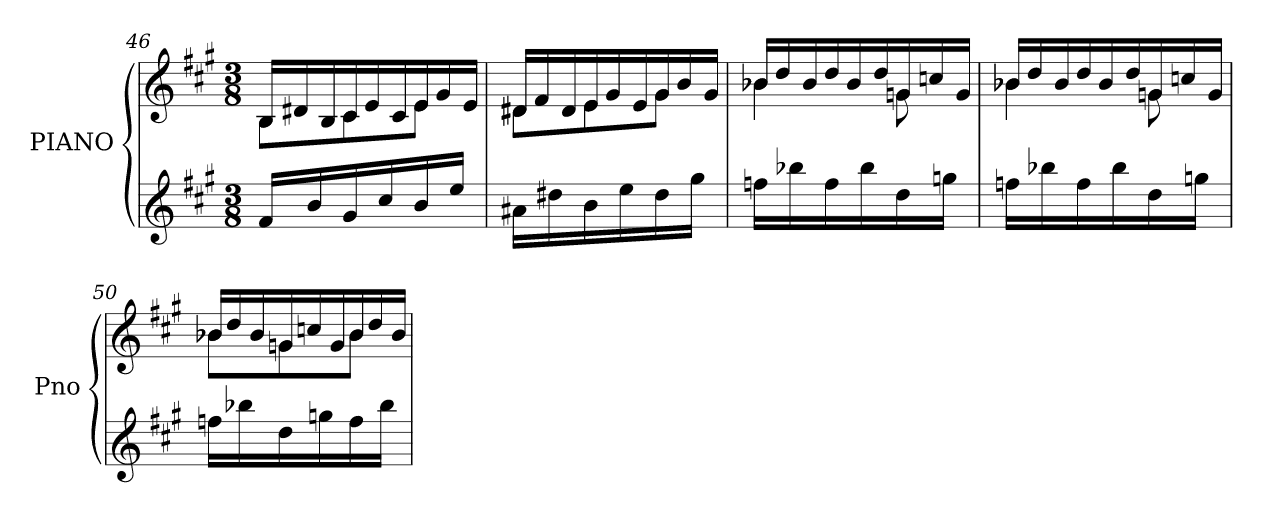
**kern	**kern
*part1	*part1
*staff2	*staff1
*I"PIANO	*
*I'Pno	*
!!LO:PB:g=z
*clefG2	*clefG2
*k[f#c#g#]	*k[f#c#g#]
*M3/8	*M3/8
*	*Xtuplet
=46	=46
*	*^
16f#/LL	24B/LL	8B\L
.	24d#X/	.
16b/	.	.
.	24B/	.
16g#/	24c#/	8c#\
.	24e/	.
16cc#/	.	.
.	24c#/	.
16b/	24e/	8e\J
.	24g#/	.
16ee/JJ	.	.
.	24e/JJ	.
=47	=47	=47
16a#X\LL	24d#X/LL	8d#\L
.	24f#/	.
16dd#X\	.	.
.	24d#/	.
16b\	24e/	8e\
.	24g#/	.
16ee\	.	.
.	24e/	.
16dd#\	24g#/	8g#\J
.	24b/	.
16gg#\JJ	.	.
.	24g#/JJ	.
=48	=48	=48
16ffn\LL	24b-X/LL	4b-\
.	24dd/	.
16bb-X\	.	.
.	24b-/	.
16ff\	24dd/	.
.	24b-/	.
16bb-\	.	.
.	24dd/	.
16dd\	24gn/	8g\
.	24ccn/	.
16ggn\JJ	.	.
.	24g/JJ	.
=49	=49	=49
16ffn\LL	24b-X/LL	4b-\
.	24dd/	.
16bb-X\	.	.
.	24b-/	.
16ff\	24dd/	.
.	24b-/	.
16bb-\	.	.
.	24dd/	.
16dd\	24gn/	8g\
.	24ccn/	.
16ggn\JJ	.	.
.	24g/JJ	.
=50	=50	=50
16ffn\LL	24b-X/LL	8b-\L
.	24dd/	.
16bb-X\	.	.
.	24b-/	.
16dd\	24gn/	8g\
.	24ccn/	.
16ggn\	.	.
.	24g/	.
16ff\	24b-/	8b-\J
.	24dd/	.
16bb-\JJ	.	.
.	24b-/JJ	.
*	*v	*v
=	=
*-	*-
